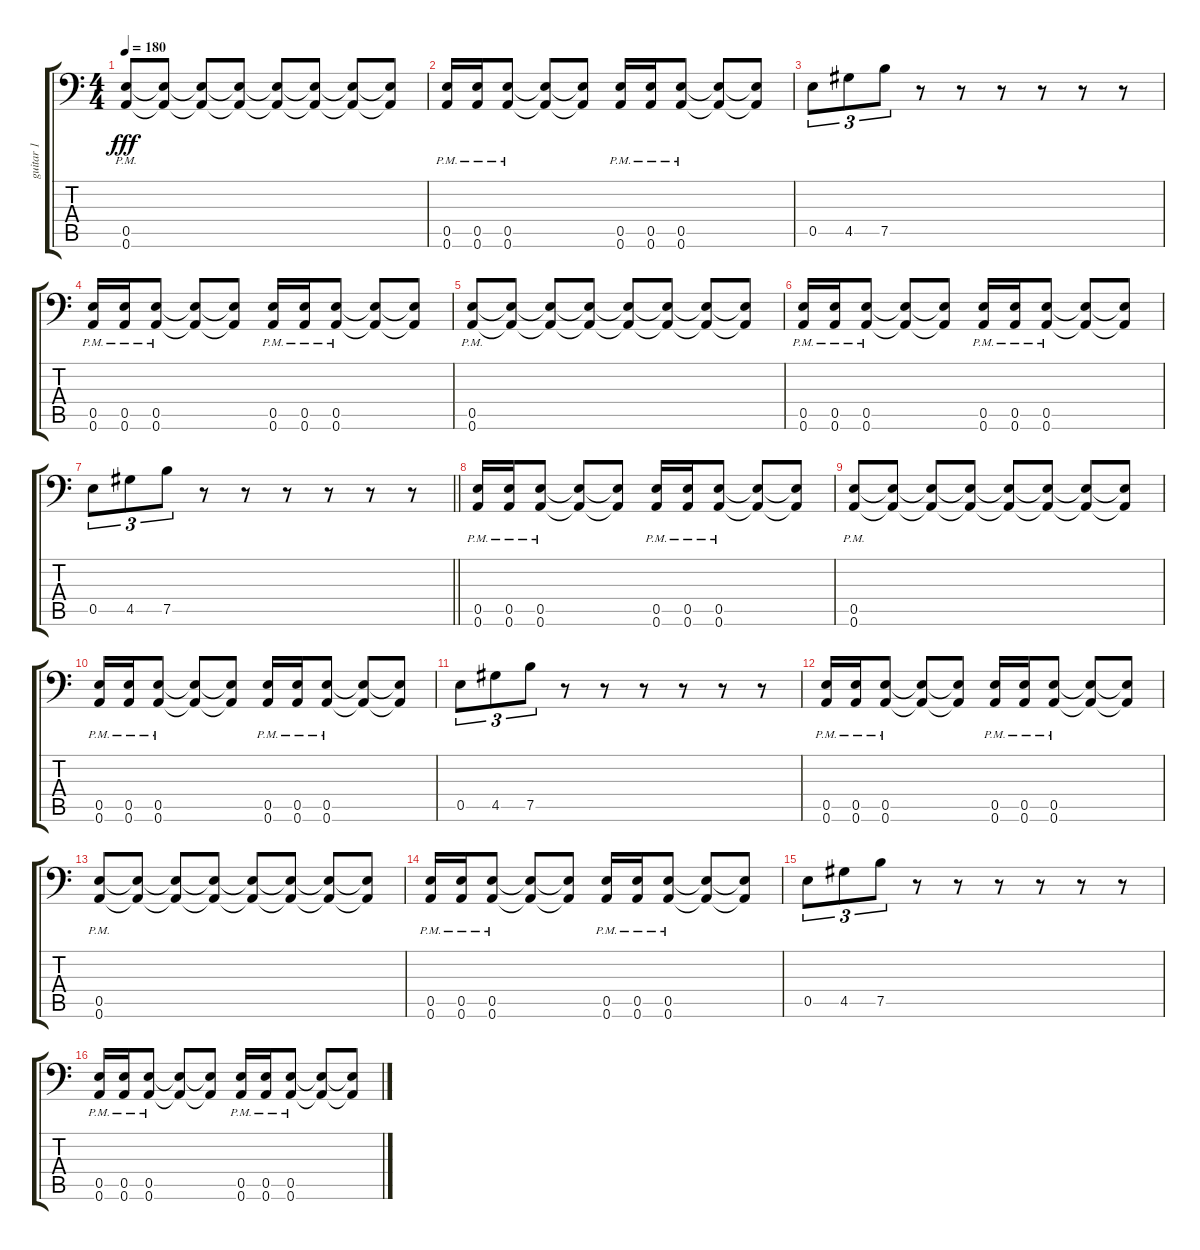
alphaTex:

\track ("guitar 1" "guitar 1") {instrument distortionguitar}
\staff {score tabs}
\tuning (B3 Gb3 D3 A2 E2 A1) {hide}
\ts (4 4)
\tempo 180
\clef f4
\ks c
(0.5{pm} 0.6{pm}).8{dy fff} (0.5{t} 0.6{t}).8 (0.5{t} 0.6{t}).8 (0.5{t} 0.6{t}).8 (0.5{t} 0.6{t}).8 (0.5{t} 0.6{t}).8 (0.5{t} 0.6{t}).8 (0.5{t} 0.6{t}).8 |
(0.5{pm} 0.6{pm}).16 (0.5{pm} 0.6{pm}).16 (0.5{pm} 0.6{pm}).8 (0.5{t} 0.6{t}).8 (0.5{t} 0.6{t}).8 (0.5{pm} 0.6{pm}).16 (0.5{pm} 0.6{pm}).16 (0.5{pm} 0.6{pm}).8 (0.5{t} 0.6{t}).8 (0.5{t} 0.6{t}).8 |
0.5.8{tu (3 2)} 4.5.8{tu (3 2)} 7.5.8{tu (3 2)} r.8 r.8 r.8 r.8 r.8 r.8 |
(0.5{pm} 0.6{pm}).16 (0.5{pm} 0.6{pm}).16 (0.5{pm} 0.6{pm}).8 (0.5{t} 0.6{t}).8 (0.5{t} 0.6{t}).8 (0.5{pm} 0.6{pm}).16 (0.5{pm} 0.6{pm}).16 (0.5{pm} 0.6{pm}).8 (0.5{t} 0.6{t}).8 (0.5{t} 0.6{t}).8 |
(0.5{pm} 0.6{pm}).8 (0.5{t} 0.6{t}).8 (0.5{t} 0.6{t}).8 (0.5{t} 0.6{t}).8 (0.5{t} 0.6{t}).8 (0.5{t} 0.6{t}).8 (0.5{t} 0.6{t}).8 (0.5{t} 0.6{t}).8 |
(0.5{pm} 0.6{pm}).16 (0.5{pm} 0.6{pm}).16 (0.5{pm} 0.6{pm}).8 (0.5{t} 0.6{t}).8 (0.5{t} 0.6{t}).8 (0.5{pm} 0.6{pm}).16 (0.5{pm} 0.6{pm}).16 (0.5{pm} 0.6{pm}).8 (0.5{t} 0.6{t}).8 (0.5{t} 0.6{t}).8 |
\barLineRight lightlight
0.5.8{tu (3 2)} 4.5.8{tu (3 2)} 7.5.8{tu (3 2)} r.8 r.8 r.8 r.8 r.8 r.8 |
(0.5{pm} 0.6{pm}).16{volume 12} (0.5{pm} 0.6{pm}).16 (0.5{pm} 0.6{pm}).8 (0.5{t} 0.6{t}).8 (0.5{t} 0.6{t}).8 (0.5{pm} 0.6{pm}).16 (0.5{pm} 0.6{pm}).16 (0.5{pm} 0.6{pm}).8 (0.5{t} 0.6{t}).8 (0.5{t} 0.6{t}).8 |
(0.5{pm} 0.6{pm}).8 (0.5{t} 0.6{t}).8 (0.5{t} 0.6{t}).8 (0.5{t} 0.6{t}).8 (0.5{t} 0.6{t}).8 (0.5{t} 0.6{t}).8 (0.5{t} 0.6{t}).8 (0.5{t} 0.6{t}).8 |
(0.5{pm} 0.6{pm}).16 (0.5{pm} 0.6{pm}).16 (0.5{pm} 0.6{pm}).8 (0.5{t} 0.6{t}).8 (0.5{t} 0.6{t}).8 (0.5{pm} 0.6{pm}).16{volume 8} (0.5{pm} 0.6{pm}).16 (0.5{pm} 0.6{pm}).8 (0.5{t} 0.6{t}).8 (0.5{t} 0.6{t}).8 |
0.5.8{tu (3 2)} 4.5.8{tu (3 2)} 7.5.8{tu (3 2)} r.8 r.8 r.8 r.8 r.8 r.8 |
(0.5{pm} 0.6{pm}).16 (0.5{pm} 0.6{pm}).16 (0.5{pm} 0.6{pm}).8 (0.5{t} 0.6{t}).8 (0.5{t} 0.6{t}).8 (0.5{pm} 0.6{pm}).16 (0.5{pm} 0.6{pm}).16 (0.5{pm} 0.6{pm}).8 (0.5{t} 0.6{t}).8 (0.5{t} 0.6{t}).8 |
(0.5{pm} 0.6{pm}).8{volume 5} (0.5{t} 0.6{t}).8 (0.5{t} 0.6{t}).8 (0.5{t} 0.6{t}).8 (0.5{t} 0.6{t}).8 (0.5{t} 0.6{t}).8 (0.5{t} 0.6{t}).8 (0.5{t} 0.6{t}).8 |
(0.5{pm} 0.6{pm}).16 (0.5{pm} 0.6{pm}).16 (0.5{pm} 0.6{pm}).8 (0.5{t} 0.6{t}).8 (0.5{t} 0.6{t}).8 (0.5{pm} 0.6{pm}).16 (0.5{pm} 0.6{pm}).16 (0.5{pm} 0.6{pm}).8 (0.5{t} 0.6{t}).8 (0.5{t} 0.6{t}).8 |
0.5.8{tu (3 2)} 4.5.8{tu (3 2)} 7.5.8{tu (3 2)} r.8 r.8 r.8 r.8 r.8 r.8 |
(0.5{pm} 0.6{pm}).16 (0.5{pm} 0.6{pm}).16 (0.5{pm} 0.6{pm}).8 (0.5{t} 0.6{t}).8 (0.5{t} 0.6{t}).8 (0.5{pm} 0.6{pm}).16 (0.5{pm} 0.6{pm}).16 (0.5{pm} 0.6{pm}).8 (0.5{t} 0.6{t}).8 (0.5{t} 0.6{t}).8
